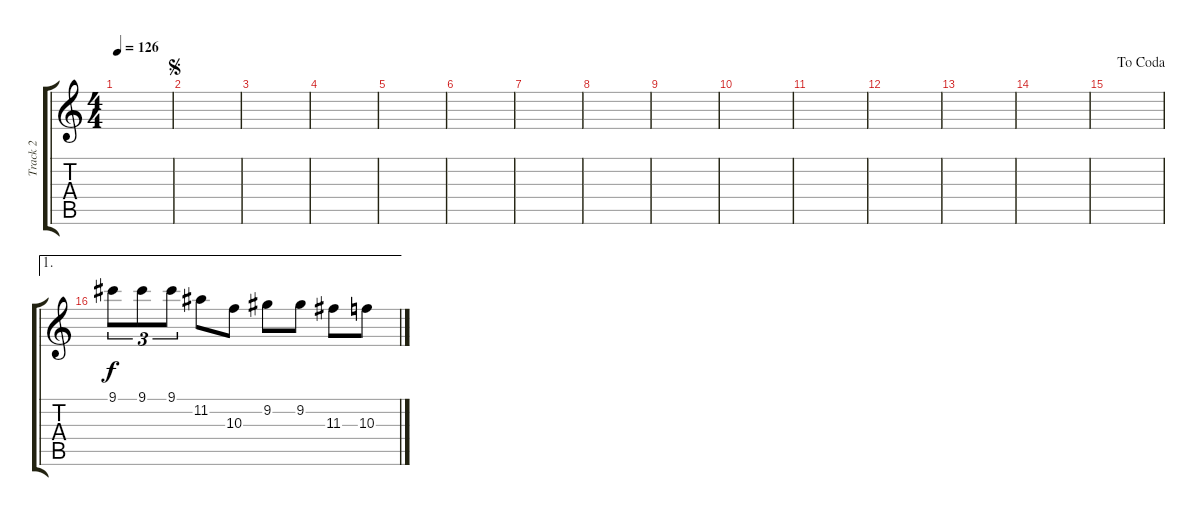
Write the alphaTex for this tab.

\track ("Track 2" "Track 2") {instrument electricguitarclean}
\staff {score tabs}
\tuning (E4 B3 G3 D3 A2 E2) {hide}
\ts (4 4)
\tempo 126
\clef g2
\ks c
|
\jump segno
|
|
|
|
|
|
|
|
|
|
|
|
|
\jump dacoda
|
\ae 1
9.1.8{tu (3 2)} 9.1.8{tu (3 2)} 9.1.8{tu (3 2)} 11.2.8 10.3.8 9.2.8 9.2.8 11.3.8 10.3.8
